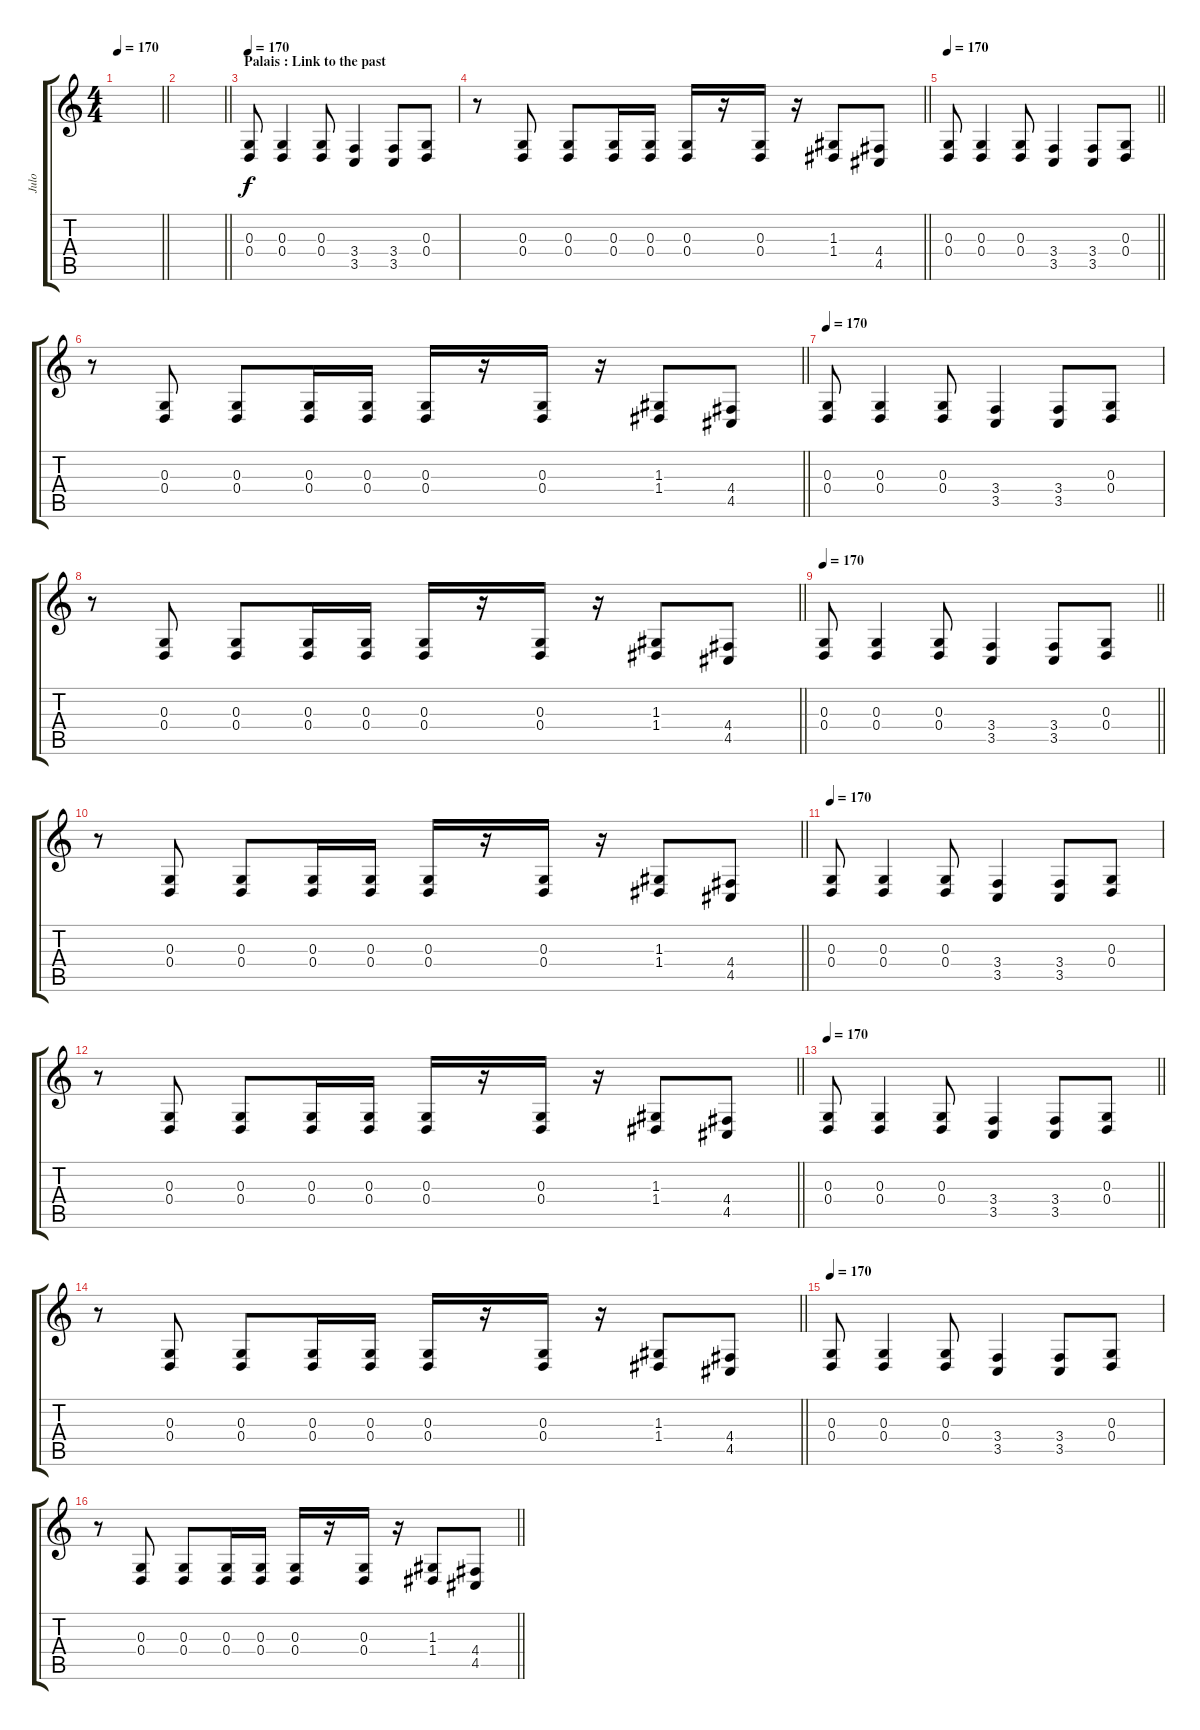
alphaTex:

\track ("Julo" "Julo") {instrument lead1square}
\staff {score tabs}
\tuning (E4 B3 G3 D3 A2 E2) {hide}
\ts (4 4)
\tempo 170
\clef g2
\barLineRight lightlight
\ks c
|
\barLineRight lightlight
|
\section ("" "Palais : Link to the past")
\tempo 170
(0.3 0.4).8 (0.3 0.4).4 (0.3 0.4).8 (3.4 3.5).4 (3.4 3.5).8 (0.3 0.4).8 |
\barLineRight lightlight
r.8 (0.3 0.4).8 (0.3 0.4).8 (0.3 0.4).16 (0.3 0.4).16 (0.3 0.4).16 r.16 (0.3 0.4).16 r.16 (1.3 1.4).8 (4.4 4.5).8 |
\tempo 170
\barLineRight lightlight
(0.3 0.4).8 (0.3 0.4).4 (0.3 0.4).8 (3.4 3.5).4 (3.4 3.5).8 (0.3 0.4).8 |
\barLineRight lightlight
r.8 (0.3 0.4).8 (0.3 0.4).8 (0.3 0.4).16 (0.3 0.4).16 (0.3 0.4).16 r.16 (0.3 0.4).16 r.16 (1.3 1.4).8 (4.4 4.5).8 |
\tempo 170
(0.3 0.4).8 (0.3 0.4).4 (0.3 0.4).8 (3.4 3.5).4 (3.4 3.5).8 (0.3 0.4).8 |
\barLineRight lightlight
r.8 (0.3 0.4).8 (0.3 0.4).8 (0.3 0.4).16 (0.3 0.4).16 (0.3 0.4).16 r.16 (0.3 0.4).16 r.16 (1.3 1.4).8 (4.4 4.5).8 |
\tempo 170
\barLineRight lightlight
(0.3 0.4).8 (0.3 0.4).4 (0.3 0.4).8 (3.4 3.5).4 (3.4 3.5).8 (0.3 0.4).8 |
\barLineRight lightlight
r.8 (0.3 0.4).8 (0.3 0.4).8 (0.3 0.4).16 (0.3 0.4).16 (0.3 0.4).16 r.16 (0.3 0.4).16 r.16 (1.3 1.4).8 (4.4 4.5).8 |
\tempo 170
(0.3 0.4).8 (0.3 0.4).4 (0.3 0.4).8 (3.4 3.5).4 (3.4 3.5).8 (0.3 0.4).8 |
\barLineRight lightlight
r.8 (0.3 0.4).8 (0.3 0.4).8 (0.3 0.4).16 (0.3 0.4).16 (0.3 0.4).16 r.16 (0.3 0.4).16 r.16 (1.3 1.4).8 (4.4 4.5).8 |
\tempo 170
\barLineRight lightlight
(0.3 0.4).8 (0.3 0.4).4 (0.3 0.4).8 (3.4 3.5).4 (3.4 3.5).8 (0.3 0.4).8 |
\barLineRight lightlight
r.8 (0.3 0.4).8 (0.3 0.4).8 (0.3 0.4).16 (0.3 0.4).16 (0.3 0.4).16 r.16 (0.3 0.4).16 r.16 (1.3 1.4).8 (4.4 4.5).8 |
\tempo 170
(0.3 0.4).8 (0.3 0.4).4 (0.3 0.4).8 (3.4 3.5).4 (3.4 3.5).8 (0.3 0.4).8 |
\barLineRight lightlight
r.8 (0.3 0.4).8 (0.3 0.4).8 (0.3 0.4).16 (0.3 0.4).16 (0.3 0.4).16 r.16 (0.3 0.4).16 r.16 (1.3 1.4).8 (4.4 4.5).8
